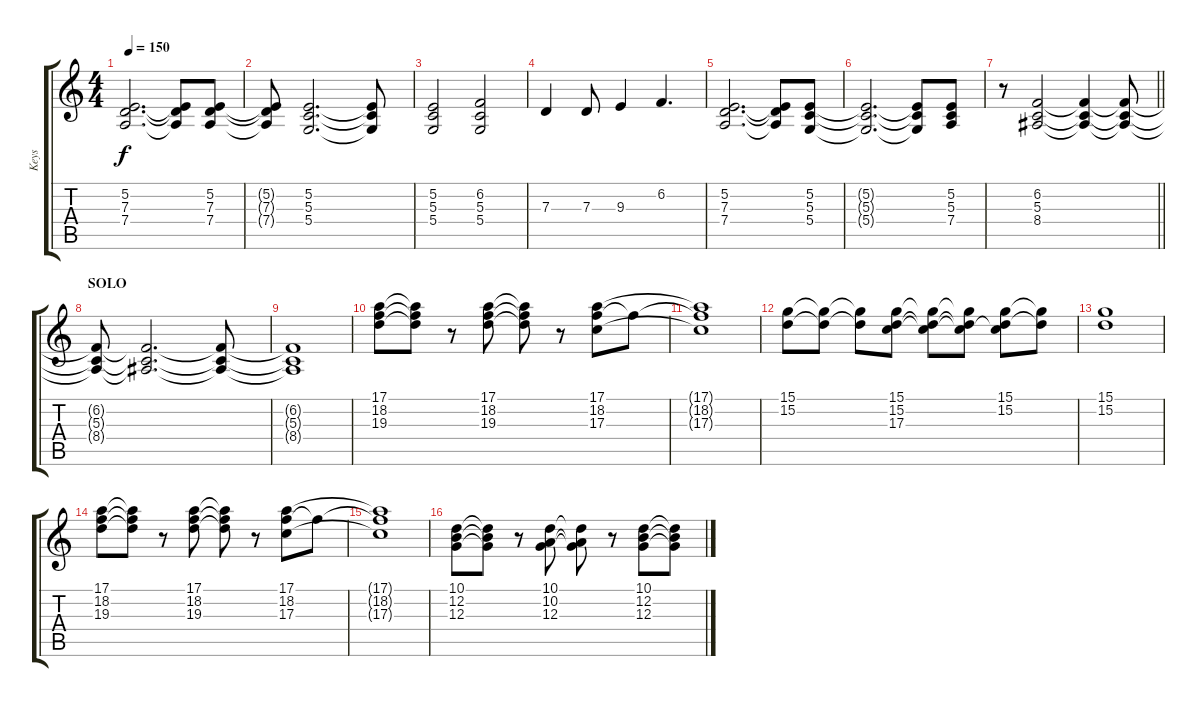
\track ("Keys" "Keys") {instrument synthstrings1}
\staff {score tabs}
\tuning (E4 B3 G3 D3 A2 E2) {hide}
\ts (4 4)
\tempo 150
\clef g2
\ks c
(5.2 7.3 7.4).2{d dy f} (5.2{t} 7.3{t} 7.4{t}).8 (5.2 7.3 7.4).8 |
(5.2{t} 7.3{t} 7.4{t}).8 (5.2 5.3 5.4).2{d} (5.2{t} 5.3{t} 5.4{t}).8 |
(5.2 5.3 5.4).2 (6.2 5.3 5.4).2 |
7.3.4 7.3.8 9.3.4 6.2.4{d} |
(5.2 7.3 7.4).2{d} (5.2{t} 7.3{t} 7.4{t}).8 (5.2 5.3 5.4).8 |
(5.2{t} 5.3{t} 5.4{t}).2{d} (5.2{t} 5.3{t} 5.4{t}).8 (5.2 5.3 7.4).8 |
\barLineRight lightlight
r.8 (6.2 5.3 8.4).2 (6.2{t} 5.3{t} 8.4{t}).4 (6.2{t} 5.3{t} 8.4{t}).8 |
\section ("" "SOLO")
(6.2{t} 5.3{t} 8.4{t}).8 (6.2{t} 5.3{t} 8.4{t}).2{d} (6.2{t} 5.3{t} 8.4{t}).8 |
(6.2{t} 5.3{t} 8.4{t}).1 |
(17.1 18.2 19.3).8{volume 6 instrument stringensemble1} (17.1{t} 18.2{t} 19.3{t}).8 r.8 (17.1 18.2 19.3).8 (17.1{t} 18.2{t} 19.3{t}).8 r.8 (17.1 18.2 17.3).8 18.2{t}.8 |
(17.1{t} 18.2{t} 17.3{t}).1 |
(15.1 15.2).8 (15.1{t} 15.2{t}).8 (15.1{t} 15.2{t}).8 (15.1 15.2 17.3).8 (15.1{t} 15.2{t} 17.3{t}).8 (15.1{t} 15.2{t} 17.3{t}).8 (15.1 15.2 17.3{t}).8 (15.1{t} 15.2{t}).8 |
(15.1 15.2).1 |
(17.1 18.2 19.3).8{instrument stringensemble1} (17.1{t} 18.2{t} 19.3{t}).8 r.8 (17.1 18.2 19.3).8 (17.1{t} 18.2{t} 19.3{t}).8 r.8 (17.1 18.2 17.3).8 18.2{t}.8 |
(17.1{t} 18.2{t} 17.3{t}).1 |
(10.1 12.2 12.3).8 (10.1{t} 12.2{t} 12.3{t}).8 r.8 (10.1 10.2 12.3).8 (10.1{t} 10.2{t} 12.3{t}).8 r.8 (10.1 12.2 12.3).8 (10.1{t} 12.2{t} 12.3{t}).8
